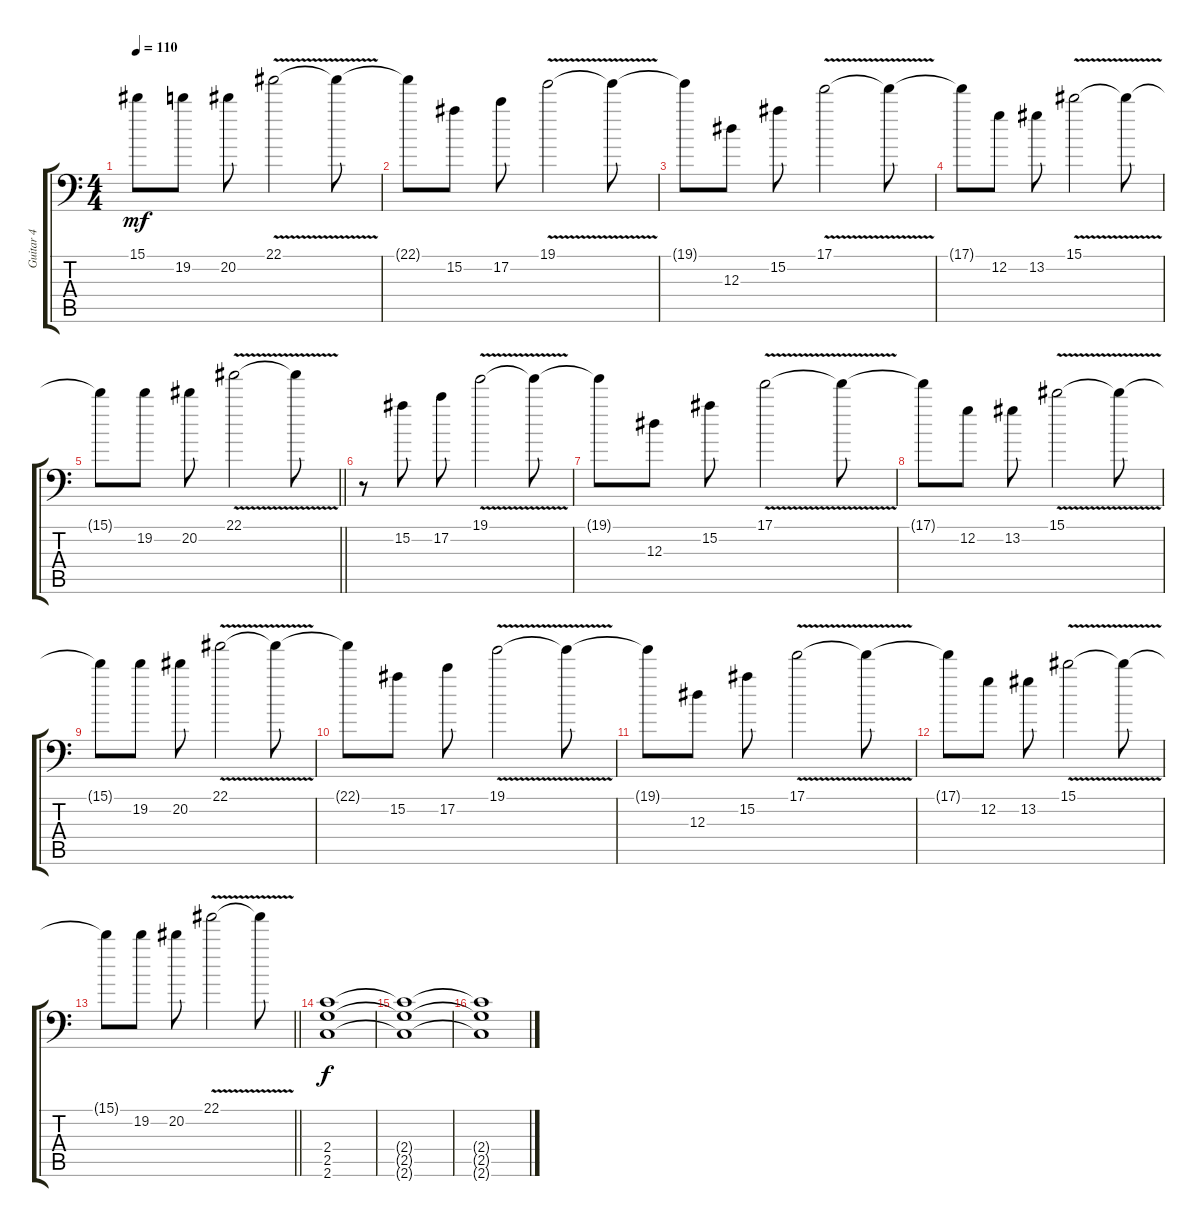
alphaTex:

\track ("Guitar 4" "Guitar 4") {instrument overdrivenguitar}
\staff {score tabs}
\tuning (C4 G3 Eb3 Bb2 F2 Bb1) {hide}
\ts (4 4)
\tempo 110
\clef f4
\ks c
15.1{t}.8{dy mf} 19.2.8 20.2.8 22.1{v}.2 22.1{t}.8 |
22.1{t}.8 15.2.8 17.2.8 19.1{v}.2 19.1{t}.8 |
19.1{t}.8 12.3.8 15.2.8 17.1{v}.2 17.1{t}.8 |
17.1{t}.8 12.2.8 13.2.8 15.1{v}.2 15.1{t}.8 |
\barLineRight lightlight
15.1{t}.8 19.2.8 20.2.8 22.1{v}.2 22.1{t}.8 |
r.8 15.2.8 17.2.8 19.1{v}.2 19.1{t}.8 |
19.1{t}.8 12.3.8 15.2.8 17.1{v}.2 17.1{t}.8 |
17.1{t}.8 12.2.8 13.2.8 15.1{v}.2 15.1{t}.8 |
15.1{t}.8 19.2.8 20.2.8 22.1{v}.2 22.1{t}.8 |
22.1{t}.8 15.2.8 17.2.8 19.1{v}.2 19.1{t}.8 |
19.1{t}.8 12.3.8 15.2.8 17.1{v}.2 17.1{t}.8 |
17.1{t}.8 12.2.8 13.2.8 15.1{v}.2 15.1{t}.8 |
\barLineRight lightlight
15.1{t}.8 19.2.8 20.2.8 22.1{v}.2 22.1{t}.8 |
(2.4 2.5 2.6).1{dy f} |
(2.4{t} 2.5{t} 2.6{t}).1 |
(2.4{t} 2.5{t} 2.6{t}).1
